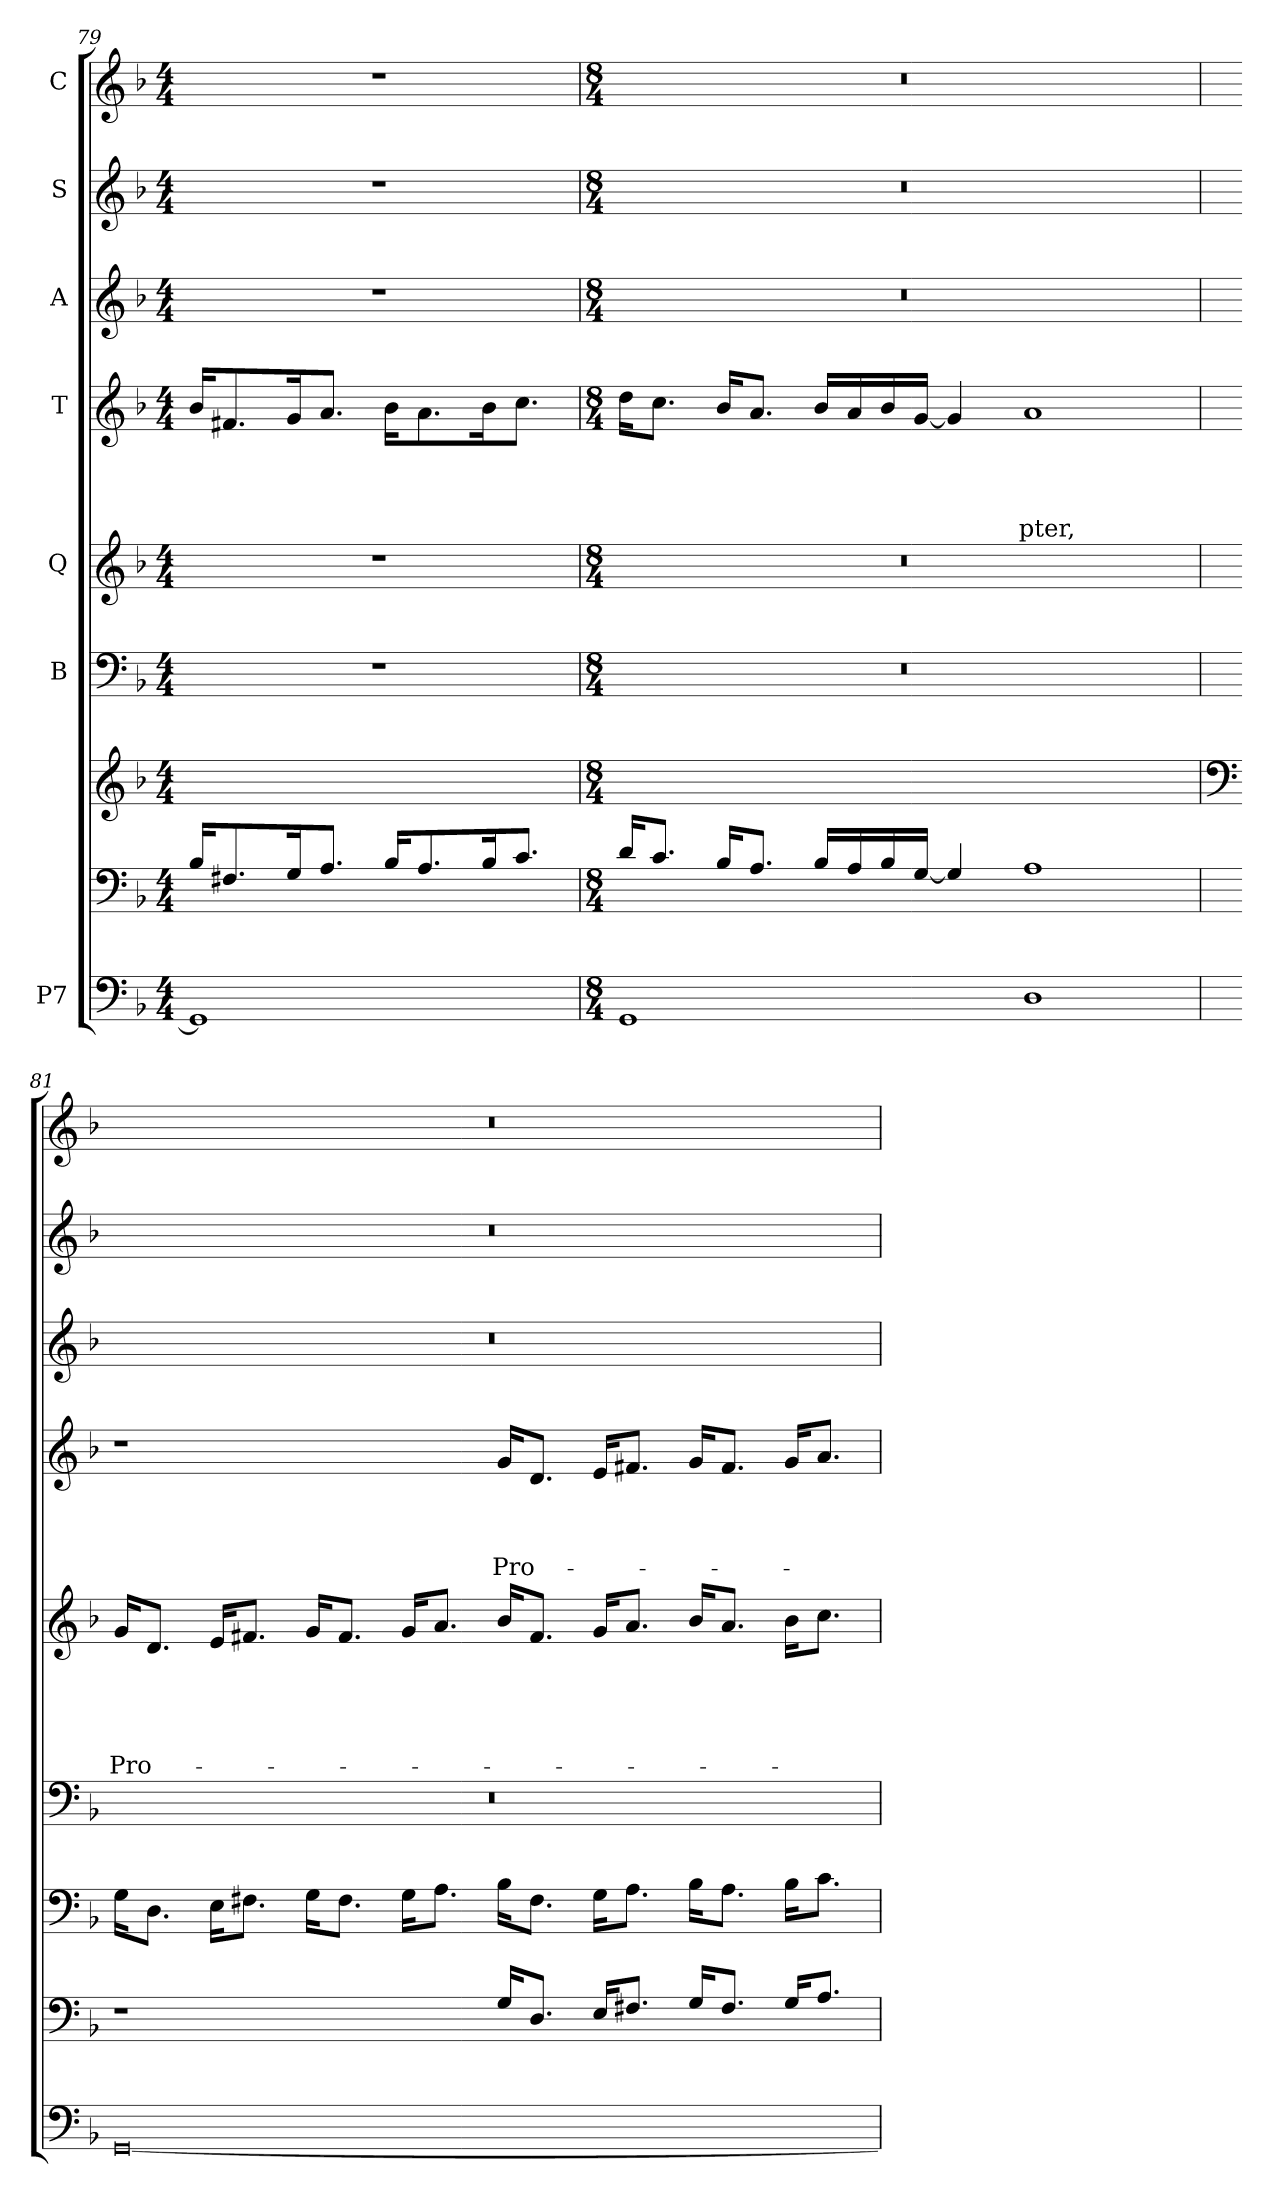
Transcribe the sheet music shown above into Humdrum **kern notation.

**kern	**kern	**kern	**kern	**kern	**text	**text	**text	**text	**text	**kern	**text	**text	**text	**text	**kern	**kern	**kern
*part7	*part7	*part7	*part6	*part5	*part5	*part5	*part5	*part5	*part5	*part4	*part4	*part4	*part4	*part4	*part3	*part2	*part1
*staff9	*staff8	*staff7	*staff6	*staff5	*staff5	*staff5	*staff5	*staff5	*staff5	*staff4	*staff4	*staff4	*staff4	*staff4	*staff3	*staff2	*staff1
*I"P7	*	*	*I"B	*I"Q	*	*	*	*	*	*I"T	*	*	*	*	*I"A	*I"S	*I"C
*clefF4	*clefF4	*clefG2	*clefF4	*clefG2	*	*	*	*	*	*clefG2	*	*	*	*	*clefG2	*clefG2	*clefG2
*	*	*	*	*ITrd7c12	*	*	*	*	*	*ITrd7c12	*	*	*	*	*	*	*
*k[b-]	*k[b-]	*k[b-]	*k[b-]	*k[b-]	*	*	*	*	*	*k[b-]	*	*	*	*	*k[b-]	*k[b-]	*k[b-]
*F:	*F:	*F:	*F:	*F:	*	*	*	*	*	*F:	*	*	*	*	*F:	*F:	*F:
*M4/4	*M4/4	*M4/4	*M4/4	*M4/4	*	*	*	*	*	*M4/4	*	*	*	*	*M4/4	*M4/4	*M4/4
=79	=79	=79	=79	=79	=79	=79	=79	=79	=79	=79	=79	=79	=79	=79	=79	=79	=79
*	*	*^	*	*	*	*	*	*	*	*	*	*	*	*	*	*	*
1GG]	16B-/KL	1ryy	1ryy	1r	1r	.	.	.	.	.	16B-/KL	.	.	.	.	1r	1r	1r
.	8.F#X/	.	.	.	.	.	.	.	.	.	8.F#X/	.	.	.	.	.	.	.
.	16G/k	.	.	.	.	.	.	.	.	.	16G/k	.	.	.	.	.	.	.
.	8.A/J	.	.	.	.	.	.	.	.	.	8.A/J	.	.	.	.	.	.	.
.	16B-/KL	.	.	.	.	.	.	.	.	.	16B-\KL	.	.	.	.	.	.	.
.	8.A/	.	.	.	.	.	.	.	.	.	8.A\	.	.	.	.	.	.	.
.	16B-/k	.	.	.	.	.	.	.	.	.	16B-\k	.	.	.	.	.	.	.
.	8.c/J	.	.	.	.	.	.	.	.	.	8.c\J	.	.	.	.	.	.	.
=80	=80	=80	=80	=80	=80	=80	=80	=80	=80	=80	=80	=80	=80	=80	=80	=80	=80	=80
*M8/4	*M8/4	*M8/4	*	*M8/4	*M8/4	*	*	*	*	*	*M8/4	*	*	*	*	*M8/4	*M8/4	*M8/4
1GG	16d/KL	0ryy	0ryy	0r	0r	.	.	.	.	.	16d\KL	.	.	.	.	0r	0r	0r
.	8.c/J	.	.	.	.	.	.	.	.	.	8.c\J	.	.	.	.	.	.	.
.	16B-/KL	.	.	.	.	.	.	.	.	.	16B-/KL	.	.	.	.	.	.	.
.	8.A/J	.	.	.	.	.	.	.	.	.	8.A/J	.	.	.	.	.	.	.
.	16B-/LL	.	.	.	.	.	.	.	.	.	16B-/LL	.	.	.	.	.	.	.
.	16A/	.	.	.	.	.	.	.	.	.	16A/	.	.	.	.	.	.	.
.	16B-/	.	.	.	.	.	.	.	.	.	16B-/	.	.	.	.	.	.	.
.	[<16G/JJ	.	.	.	.	.	.	.	.	.	[>16G/JJ	.	.	.	.	.	.	.
.	4G/]	.	.	.	.	.	.	.	.	.	4G/]	.	.	.	.	.	.	.
!	!	!	!	!	!	!	!	!	!	!	!	!	!	!	!LO:LY:b	!	!	!
1D	1A	.	.	.	.	.	.	.	.	.	1A	.	.	.	-pter,	.	.	.
!!LO:LB:g=z
=81	=81	=81	=81	=81	=81	=81	=81	=81	=81	=81	=81	=81	=81	=81	=81	=81	=81	=81
*	*	*clefF4	*	*	*	*	*	*	*	*	*	*	*	*	*	*	*	*
!	!	!	!	!	!	!	!	!	!	!LO:LY:b	!	!	!	!	!	!	!	!
[<0GG	1r	0ryy	16G\KL	0r	16G/KL	.	.	.	.	Pro-	1r	.	.	.	.	0r	0r	0r
.	.	.	8.D\J	.	8.D/J	.	.	.	.	.	.	.	.	.	.	.	.	.
.	.	.	16E\KL	.	16E/KL	.	.	.	.	.	.	.	.	.	.	.	.	.
.	.	.	8.F#X\J	.	8.F#X/J	.	.	.	.	.	.	.	.	.	.	.	.	.
.	.	.	16G\KL	.	16G/KL	.	.	.	.	.	.	.	.	.	.	.	.	.
.	.	.	8.F#\J	.	8.F#/J	.	.	.	.	.	.	.	.	.	.	.	.	.
.	.	.	16G\KL	.	16G/KL	.	.	.	.	.	.	.	.	.	.	.	.	.
.	.	.	8.A\J	.	8.A/J	.	.	.	.	.	.	.	.	.	.	.	.	.
!	!	!	!	!	!	!	!	!	!	!	!	!	!	!	!LO:LY:b	!	!	!
.	16G/KL	.	16B-\KL	.	16B-/KL	.	.	.	.	.	16G/KL	.	.	.	Pro-	.	.	.
.	8.D/J	.	8.F#i\J	.	8.F#i/J	.	.	.	.	.	8.D/J	.	.	.	.	.	.	.
.	16E/KL	.	16G\KL	.	16G/KL	.	.	.	.	.	16E/KL	.	.	.	.	.	.	.
.	8.F#X/J	.	8.A\J	.	8.A/J	.	.	.	.	.	8.F#X/J	.	.	.	.	.	.	.
.	16G/KL	.	16B-\KL	.	16B-/KL	.	.	.	.	.	16G/KL	.	.	.	.	.	.	.
.	8.F#/J	.	8.A\J	.	8.A/J	.	.	.	.	.	8.F#/J	.	.	.	.	.	.	.
.	16G/KL	.	16B-\KL	.	16B-\KL	.	.	.	.	.	16G/KL	.	.	.	.	.	.	.
.	8.A/J	.	8.c\J	.	8.c\J	.	.	.	.	.	8.A/J	.	.	.	.	.	.	.
*	*	*v	*v	*	*	*	*	*	*	*	*	*	*	*	*	*	*	*
=	=	=	=	=	=	=	=	=	=	=	=	=	=	=	=	=	=
*-	*-	*-	*-	*-	*-	*-	*-	*-	*-	*-	*-	*-	*-	*-	*-	*-	*-
